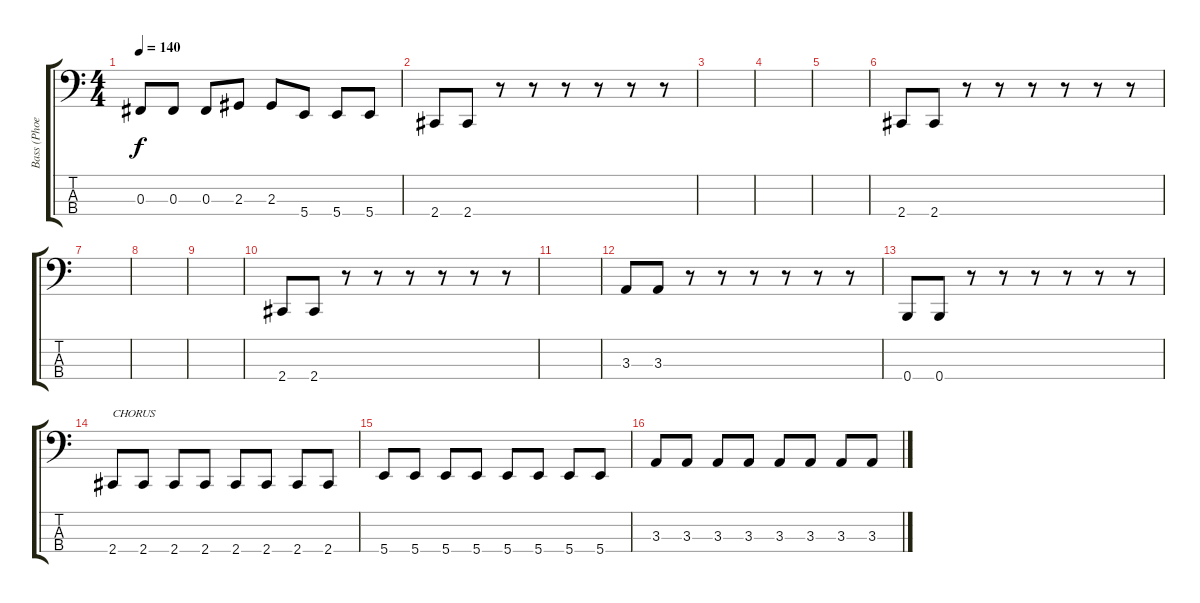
\track ("Bass (Phoenix)" "Bass (Phoe") {instrument electricbassfinger}
\staff {score tabs}
\tuning (E2 B1 Gb1 B0) {hide}
\ts (4 4)
\tempo 140
\clef f4
\ks c
0.3.8{dy f} 0.3.8 0.3.8 2.3.8 2.3.8 5.4.8 5.4.8 5.4.8 |
2.4.8 2.4.8 r.8 r.8 r.8 r.8 r.8 r.8 |
|
|
|
2.4.8 2.4.8 r.8 r.8 r.8 r.8 r.8 r.8 |
|
|
|
2.4.8 2.4.8 r.8 r.8 r.8 r.8 r.8 r.8 |
|
3.3.8 3.3.8 r.8 r.8 r.8 r.8 r.8 r.8 |
0.4.8 0.4.8 r.8 r.8 r.8 r.8 r.8 r.8 |
2.4.8{txt "CHORUS" volume 14} 2.4.8 2.4.8 2.4.8 2.4.8 2.4.8 2.4.8 2.4.8 |
5.4.8 5.4.8 5.4.8 5.4.8 5.4.8 5.4.8 5.4.8 5.4.8 |
3.3.8 3.3.8 3.3.8 3.3.8 3.3.8 3.3.8 3.3.8 3.3.8
